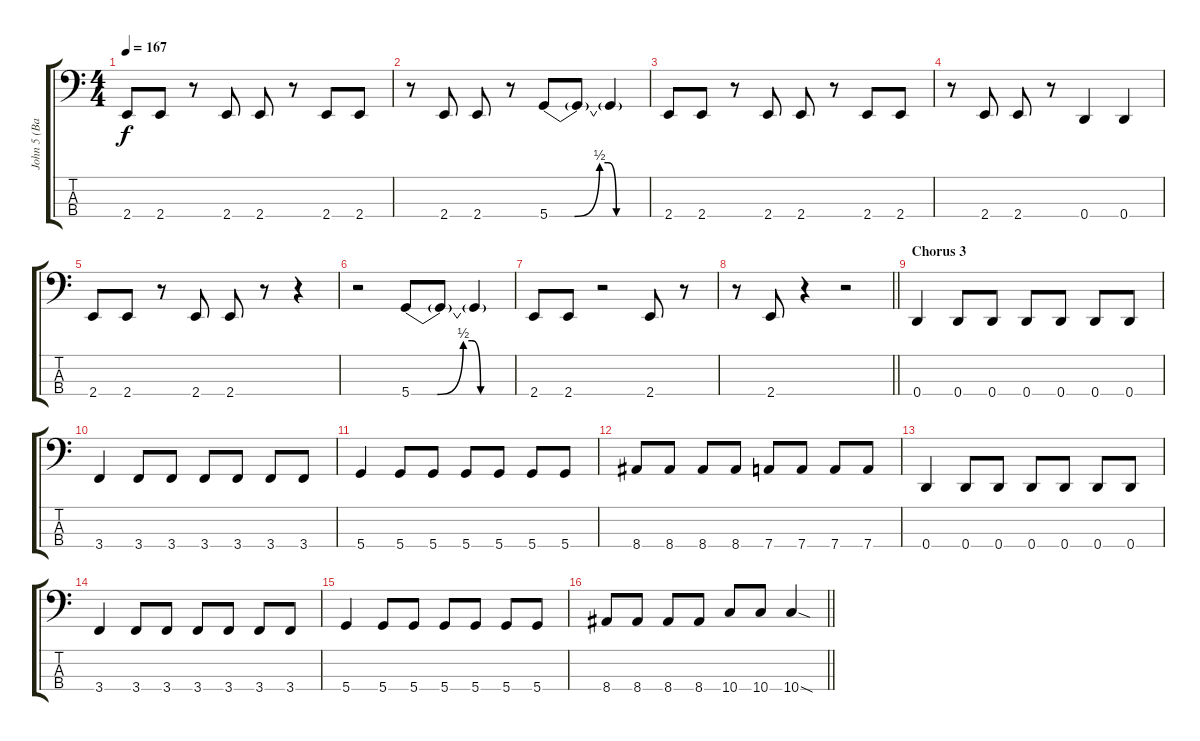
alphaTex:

\track ("John 5 (Bass)" "John 5 (Ba") {instrument electricbassfinger}
\staff {score tabs}
\tuning (G2 D2 A1 D1) {hide}
\ts (4 4)
\tempo 167
\clef f4
\ks c
2.4.8{dy f} 2.4.8 r.8 2.4.8 2.4.8 r.8 2.4.8 2.4.8 |
r.8 2.4.8 2.4.8 r.8 5.4{be (custom 0 0 15 0 30 2 35 2 40 0 60 0)}.8 5.4{t}.8 5.4{t}.4 |
2.4.8 2.4.8 r.8 2.4.8 2.4.8 r.8 2.4.8 2.4.8 |
r.8 2.4.8 2.4.8 r.8 0.4.4 0.4.4 |
2.4.8 2.4.8 r.8 2.4.8 2.4.8 r.8 r.4 |
r.2 5.4{be (custom 0 0 15 0 30 2 35 2 40 0 60 0)}.8 5.4{t}.8 5.4{t}.4 |
2.4.8 2.4.8 r.2 2.4.8 r.8 |
\barLineRight lightlight
r.8 2.4.8 r.4 r.2 |
\section ("" "Chorus 3")
0.4.4 0.4.8 0.4.8 0.4.8 0.4.8 0.4.8 0.4.8 |
3.4.4 3.4.8 3.4.8 3.4.8 3.4.8 3.4.8 3.4.8 |
5.4.4 5.4.8 5.4.8 5.4.8 5.4.8 5.4.8 5.4.8 |
8.4.8 8.4.8 8.4.8 8.4.8 7.4.8 7.4.8 7.4.8 7.4.8 |
0.4.4 0.4.8 0.4.8 0.4.8 0.4.8 0.4.8 0.4.8 |
3.4.4 3.4.8 3.4.8 3.4.8 3.4.8 3.4.8 3.4.8 |
5.4.4 5.4.8 5.4.8 5.4.8 5.4.8 5.4.8 5.4.8 |
\barLineRight lightlight
8.4.8 8.4.8 8.4.8 8.4.8 10.4.8 10.4.8 10.4{sod}.4
